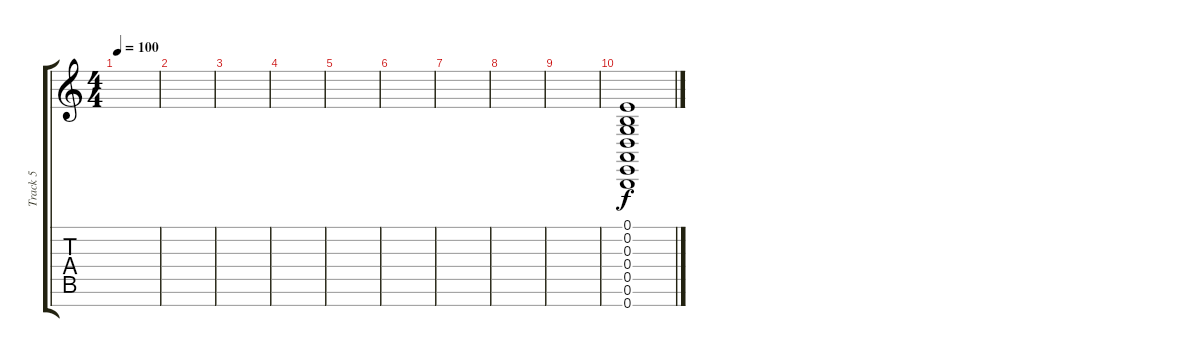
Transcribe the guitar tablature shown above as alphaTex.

\track ("Track 5" "Track 5") {instrument taikodrum}
\staff {score tabs}
\tuning (E4 B3 G3 D3 A2 E2 B1) {hide}
\ts (4 4)
\tempo 100
\clef g2
\ks c
|
|
|
|
|
|
|
|
|
(0.1 0.2 0.3 0.4 0.5 0.6 0.7).1
